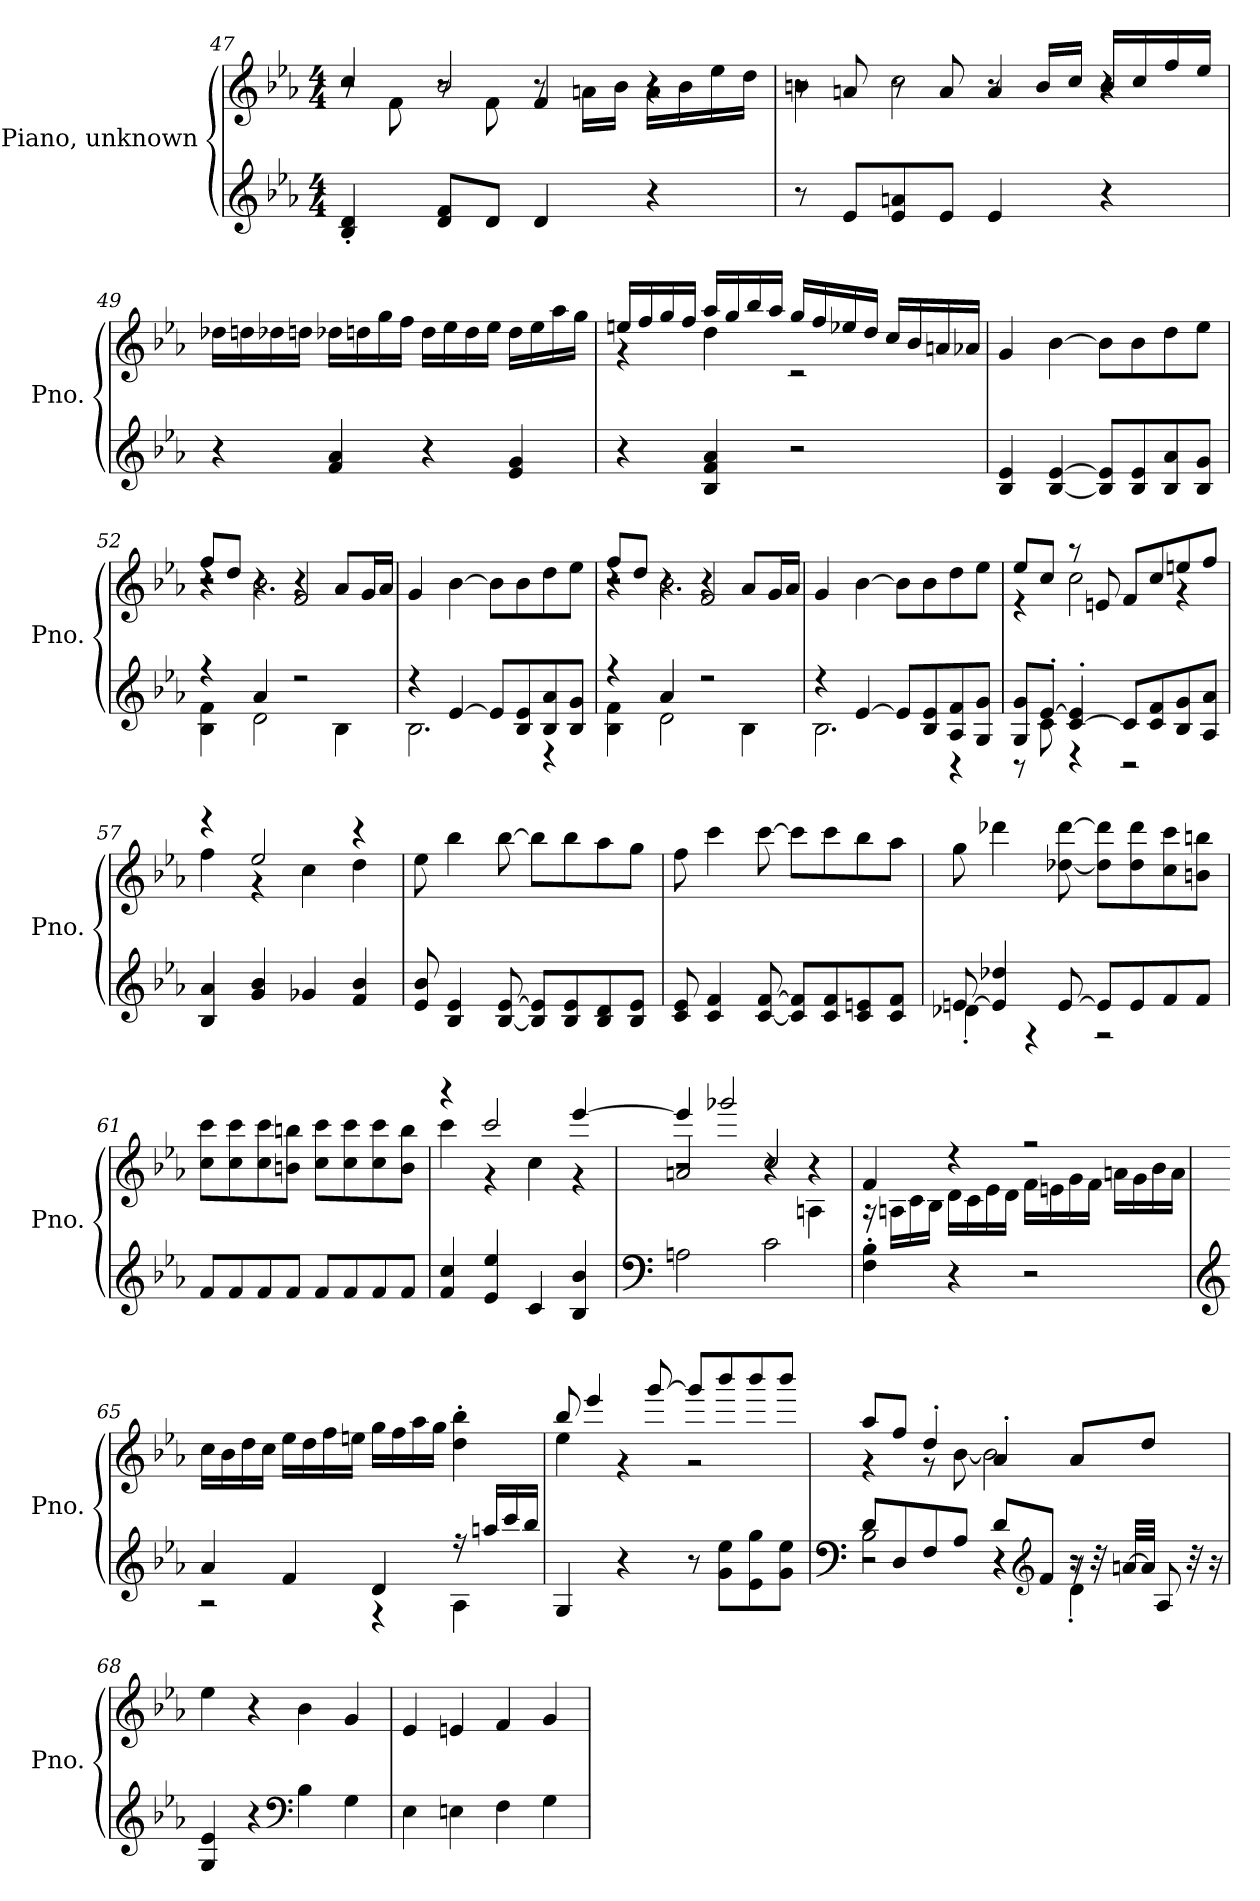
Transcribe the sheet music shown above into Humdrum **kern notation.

**kern	**kern
*part1	*part1
*staff2	*staff1
*I"Piano, unknown	*
*I'Pno.	*
!!LO:PB:g=z
*clefG2	*clefG2
*k[b-e-a-]	*k[b-e-a-]
*M4/4	*M4/4
=47	=47
*	*^
*	*	*^
4B-/' 4d/'	4cc/	8r	2r
.	.	8f\	.
8d/ 8f/L	2b-/	8r	.
8d/J	.	8f\	.
4d/	.	8r	4f/
.	.	16an\LL	.
.	.	16b-\JJ	.
4r	4r	16a\LL	4r
.	.	16b-\	.
.	.	16ee-\	.
.	.	16dd\JJ	.
=48	=48	=48	=48
8r	8r	4bn\	2r
8e-/L	8an/	.	.
8e-/ 8an/	8r	2cc\	.
8e-/J	8a/	.	.
4e-/	8r	.	4a/
.	16b/LL	.	.
.	16cc/JJ	.	.
4r	16b/LL	4r	4r
.	16cc/	.	.
.	16ff/	.	.
.	16ee-/JJ	.	.
*	*v	*v	*v
=49	=49
4r	16dd-X\LL
.	16ddn\
.	16dd-X\
.	16ddn\JJ
4f/ 4a-/	16dd-X\LL
.	16ddn\
.	16gg\
.	16ff\JJ
4r	16dd\LL
.	16ee-\
.	16dd\
.	16ee-\JJ
4e-/ 4g/	16dd\LL
.	16ee-\
.	16aa-\
.	16gg\JJ
!!LO:LB:g=z
=50	=50
*	*^
4r	16een/LL	4r
.	16ff/	.
.	16gg/	.
.	16ff/JJ	.
4B-/ 4f/ 4a-/	16aa-/LL	4dd\
.	16gg/	.
.	16bb-/	.
.	16aa-/JJ	.
2r	16gg/LL	2r
.	16ff/	.
.	16ee-X/	.
.	16dd/JJ	.
.	16cc/LL	.
.	16b-/	.
.	16an/	.
.	16a-X/JJ	.
*	*v	*v
=51	=51
4B-/ 4e-/	4g/
[4B-/ [4e-/	[4b-\
8B-/] 8e-/]L	8b-\L]
8B-/ 8e-/	8b-\
8B-/ 8a-/	8dd\
8B-/ 8g/J	8ee-\J
=52	=52
*^	*^
*	*	*	*^
4r	4B-\ 4f\	8ff/L	4r	2r
.	.	8dd/J	.	.
4a-/	2d\	4r	2.b-\	.
2r	.	4r	.	2f/
.	4B-\	8a-/L	.	.
.	.	16g/L	.	.
.	.	16a-/JJ	.	.
*	*	*v	*v	*v
!!LO:LB:g=z
=53	=53	=53
4r	2.B-\	4g/
[4e-/	.	[4b-\
8e-/L]	.	8b-\L]
8B-/ 8e-/	.	8b-\
8B-/ 8a-/	4r	8dd\
8B-/ 8g/J	.	8ee-\J
=54	=54	=54
*	*	*^
*	*	*	*^
4r	4B-\ 4f\	8ff/L	4r	2r
.	.	8dd/J	.	.
4a-/	2d\	4r	2.b-\	.
2r	.	4r	.	2f/
.	4B-\	8a-/L	.	.
.	.	16g/L	.	.
.	.	16a-/JJ	.	.
*	*	*v	*v	*v
=55	=55	=55
4r	2.B-\	4g/
[4e-/	.	[4b-\
8e-/L]	.	8b-\L]
8B-/ 8e-/	.	8b-\
8A-/ 8f/	4r	8dd\
8G/ 8g/J	.	8ee-\J
=56	=56	=56
*	*	*^
8G/ 8g/L	8r	8ee-/L	4r
[8e-'/J	8c\	8cc/J	.
[4c/' 4e-/]'	4r	8r	2cc\
.	.	8en/	.
8c/L]	2r	8f/L	.
8c/ 8f/	.	8cc/	.
8B-/ 8g/	.	8een/	4r
8A-/ 8a-/J	.	8ff/J	.
*v	*v	*	*
=57	=57	=57
4B-/ 4a-/	4r	4ff\
4g/ 4b-/	2ee-/	4r
4g-X/	.	4cc\
4f/ 4b-/	4r	4dd\
*	*v	*v
!!LO:LB:g=z
=58	=58
8e-/ 8b-/	8ee-\
4B-/ 4e-/	4bb-\
[8B-/ [8e-/	[8bb-\
8B-/] 8e-/]L	8bb-\L]
8B-/ 8e-/	8bb-\
8B-/ 8d/	8aa-\
8B-/ 8e-/J	8gg\J
=59	=59
8c/ 8e-/	8ff\
4c/ 4f/	4ccc\
[8c/ [8f/	[8ccc\
8c/] 8f/]L	8ccc\L]
8c/ 8f/	8ccc\
8c/ 8en/	8bb-\
8c/ 8f/J	8aa-\J
=60	=60
*^	*
[8en/	4d-X'\	8gg\
4e/] 4dd-X/	.	4ddd-X\
.	4r	.
[8e/	.	[8dd-X\ [8ddd-\
8e/L]	2r	8dd-\] 8ddd-\]L
8e/	.	8dd-\ 8ddd-\
8f/	.	8cc\ 8ccc\
8f/J	.	8bn\ 8bbn\J
*v	*v	*
!!LO:LB:g=z
=61	=61
8f/L	8cc\ 8ccc\L
8f/	8cc\ 8ccc\
8f/	8cc\ 8ccc\
8f/J	8bn\ 8bbn\J
8f/L	8cc\ 8ccc\L
8f/	8cc\ 8ccc\
8f/	8cc\ 8ccc\
8f/J	8b\ 8bb\J
=62	=62
*	*^
4f/ 4cc/	4r	4ccc\
4e-/ 4ee-/	2ccc/	4r
4c/	.	4cc\
4B-/ 4b-/	[4eee-/	4r
*	*v	*v
=63	=63
*clefF4	*
*	*^
*	*	*^
2An\	4eee-/]	2r	2an/
.	2ggg-X/	.	.
2c\	.	4r	2cc/
.	4r	4An\	.
*	*	*v	*v
!!LO:LB:g=z
=64	=64	=64
4F\' 4B-\'	4f/	16r
.	.	16An\LL
.	.	16c\
.	.	16B-\JJ
4r	4r	16d\LL
.	.	16c\
.	.	16e-\
.	.	16d\JJ
2r	2r	16f\LL
.	.	16en\
.	.	16g\
.	.	16f\JJ
.	.	16an\LL
.	.	16g\
.	.	16b-\
.	.	16a\JJ
*	*v	*v
=65	=65
*clefG2	*
*^	*
4a-/	2r	16cc\LL
.	.	16b-\
.	.	16dd\
.	.	16cc\JJ
4f/	.	16ee-\LL
.	.	16dd\
.	.	16ff\
.	.	16een\JJ
4d/	4r	16gg\LL
.	.	16ff\
.	.	16aa-\
.	.	16gg\JJ
16r	4A-\	4dd\' 4bb-\'
16aan/LL	.	.
16ccc/	.	.
16bb-/JJ	.	.
*v	*v	*
!!LO:PB:g=z
=66	=66
*	*^
4G/	8bb-/	4ee-\
.	4eee-/	.
4r	.	4r
.	[8ggg/	.
8r	8ggg/L]	2r
8g\ 8ee-\L	8bbb-/	.
8e-\ 8gg\	8bbb-/	.
8g\ 8ee-\J	8bbb-/J	.
=67	=67	=67
*clefF4	*	*
*^	*	*
*	*^	*	*
2r	2B-\	8d/L	8aa-/L	4r
.	.	8D/	8ff/J	.
.	.	8F/	4dd'/	8r
.	.	8A-/J	.	[8b-\
4r	4r	8d/L	4a-'/	2b-\]
*clefG2	*	*	*	*
.	.	8f/J	.	.
16r	4d'\	8r	8a-/L	.
32r	.	.	.	.
[32an/LLL	.	.	.	.
32a/JJJ]	.	8A-/	8dd/J	.
32r	.	.	.	.
16r	.	.	.	.
*v	*v	*v	*	*
*	*v	*v
=68	=68
4G/ 4e-/	4ee-\
4r	4r
*clefF4	*
4B-\	4b-\
4G\	4g/
=69	=69
4E-\	4e-/
4En\	4en/
4F\	4f/
4G\	4g/
=	=
*-	*-
